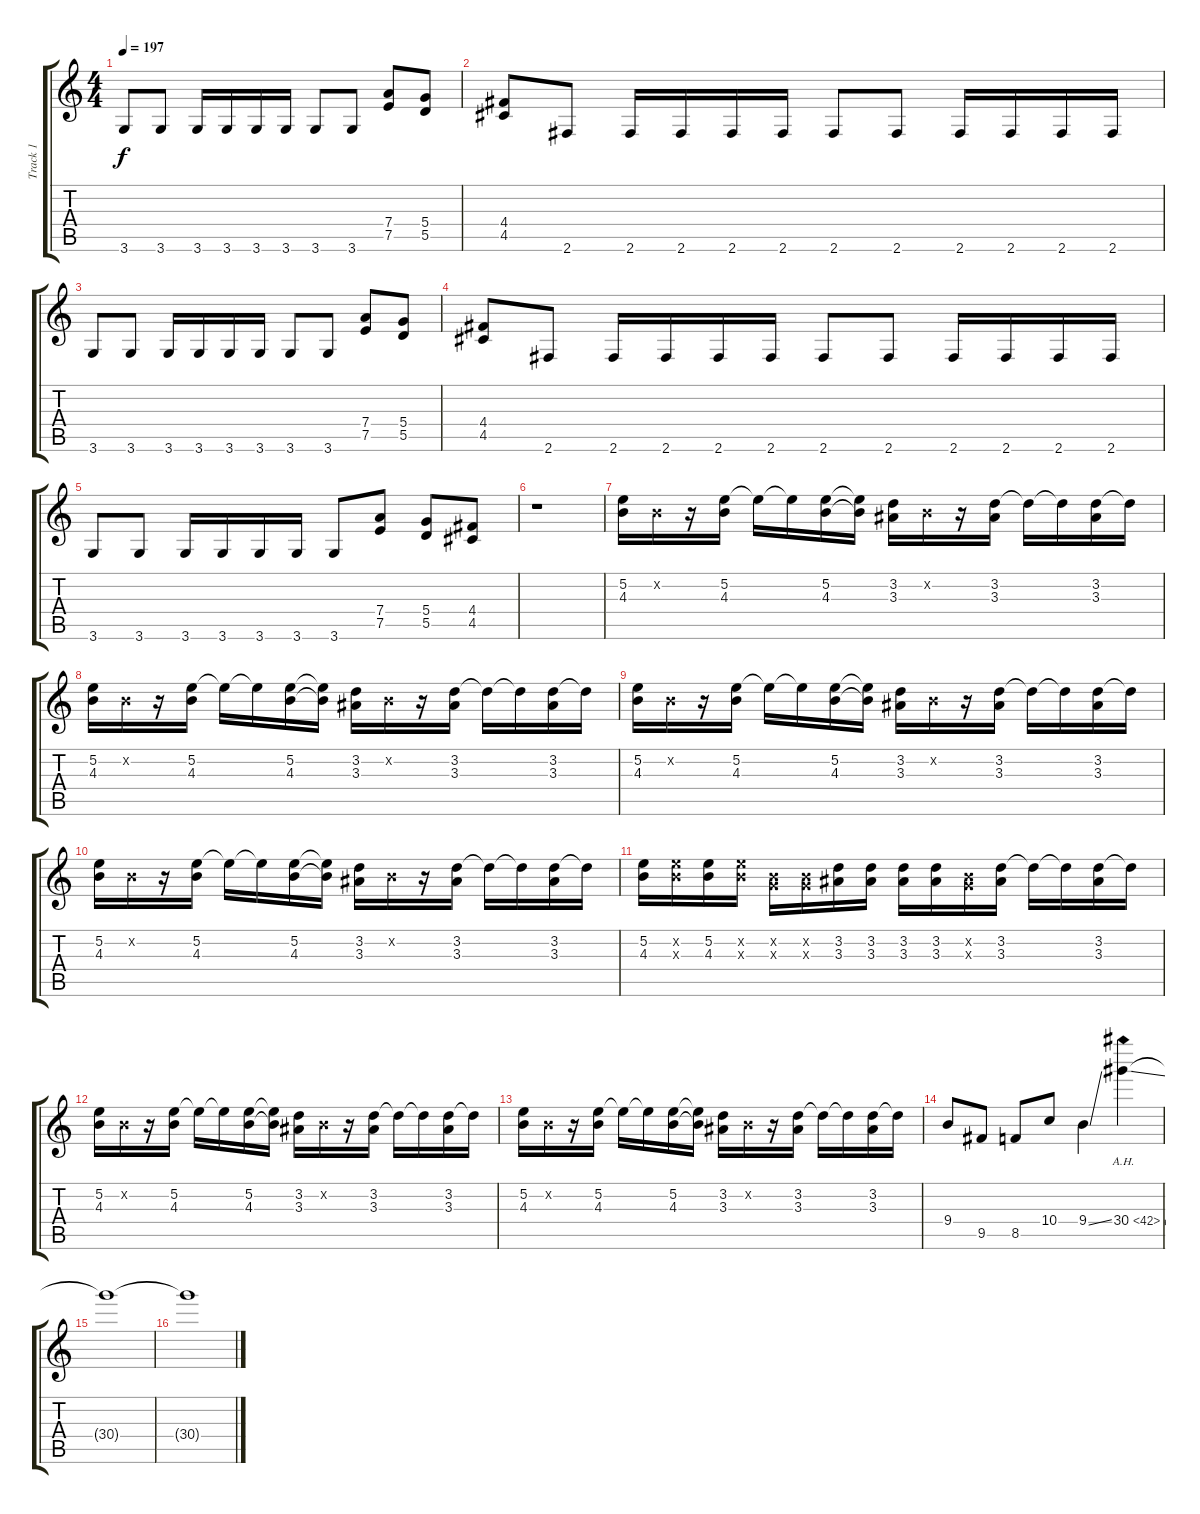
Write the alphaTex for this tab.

\track ("Track 1" "Track 1") {instrument distortionguitar}
\staff {score tabs}
\tuning (E4 B3 G3 D3 A2 E2) {hide}
\ts (4 4)
\tempo 197
\clef g2
\ks c
3.6.8{dy f} 3.6.8 3.6.16 3.6.16 3.6.16 3.6.16 3.6.8 3.6.8 (7.4 7.5).8 (5.4 5.5).8 |
(4.4 4.5).8 2.6.8 2.6.16 2.6.16 2.6.16 2.6.16 2.6.8 2.6.8 2.6.16 2.6.16 2.6.16 2.6.16 |
3.6.8 3.6.8 3.6.16 3.6.16 3.6.16 3.6.16 3.6.8 3.6.8 (7.4 7.5).8 (5.4 5.5).8 |
(4.4 4.5).8 2.6.8 2.6.16 2.6.16 2.6.16 2.6.16 2.6.8 2.6.8 2.6.16 2.6.16 2.6.16 2.6.16 |
3.6.8 3.6.8 3.6.16 3.6.16 3.6.16 3.6.16 3.6.8 (7.4 7.5).8 (5.4 5.5).8 (4.4 4.5).8 |
r.1 |
(5.2 4.3).16 0.2{x}.16 r.16 (5.2 4.3).16 5.2{t}.16 5.2{t}.16 (5.2 4.3).16 (5.2{t} 4.3{t}).16 (3.2 3.3).16 0.2{x}.16 r.16 (3.2 3.3).16 3.2{t}.16 3.2{t}.16 (3.2 3.3).16 3.2{t}.16 |
(5.2 4.3).16 0.2{x}.16 r.16 (5.2 4.3).16 5.2{t}.16 5.2{t}.16 (5.2 4.3).16 (5.2{t} 4.3{t}).16 (3.2 3.3).16 0.2{x}.16 r.16 (3.2 3.3).16 3.2{t}.16 3.2{t}.16 (3.2 3.3).16 3.2{t}.16 |
(5.2 4.3).16 0.2{x}.16 r.16 (5.2 4.3).16 5.2{t}.16 5.2{t}.16 (5.2 4.3).16 (5.2{t} 4.3{t}).16 (3.2 3.3).16 0.2{x}.16 r.16 (3.2 3.3).16 3.2{t}.16 3.2{t}.16 (3.2 3.3).16 3.2{t}.16 |
(5.2 4.3).16 0.2{x}.16 r.16 (5.2 4.3).16 5.2{t}.16 5.2{t}.16 (5.2 4.3).16 (5.2{t} 4.3{t}).16 (3.2 3.3).16 0.2{x}.16 r.16 (3.2 3.3).16 3.2{t}.16 3.2{t}.16 (3.2 3.3).16 3.2{t}.16 |
(5.2 4.3).16 (5.2{x} 4.3{x}).16 (5.2 4.3).16 (5.2{x} 4.3{x}).16 (0.2{x} 0.3{x}).16 (0.2{x} 0.3{x}).16 (3.2 3.3).16 (3.2 3.3).16 (3.2 3.3).16 (3.2 3.3).16 (0.2{x} 0.3{x}).16 (3.2 3.3).16 3.2{t}.16 3.2{t}.16 (3.2 3.3).16 3.2{t}.16 |
(5.2 4.3).16 0.2{x}.16 r.16 (5.2 4.3).16 5.2{t}.16 5.2{t}.16 (5.2 4.3).16 (5.2{t} 4.3{t}).16 (3.2 3.3).16 0.2{x}.16 r.16 (3.2 3.3).16 3.2{t}.16 3.2{t}.16 (3.2 3.3).16 3.2{t}.16 |
(5.2 4.3).16 0.2{x}.16 r.16 (5.2 4.3).16 5.2{t}.16 5.2{t}.16 (5.2 4.3).16 (5.2{t} 4.3{t}).16 (3.2 3.3).16 0.2{x}.16 r.16 (3.2 3.3).16 3.2{t}.16 3.2{t}.16 (3.2 3.3).16 3.2{t}.16 |
9.4.8 9.5.8 8.5.8 10.4.8 9.4{ss}.4 30.4{ah 12 ss}.4 |
30.4{t}.1 |
30.4{t}.1
